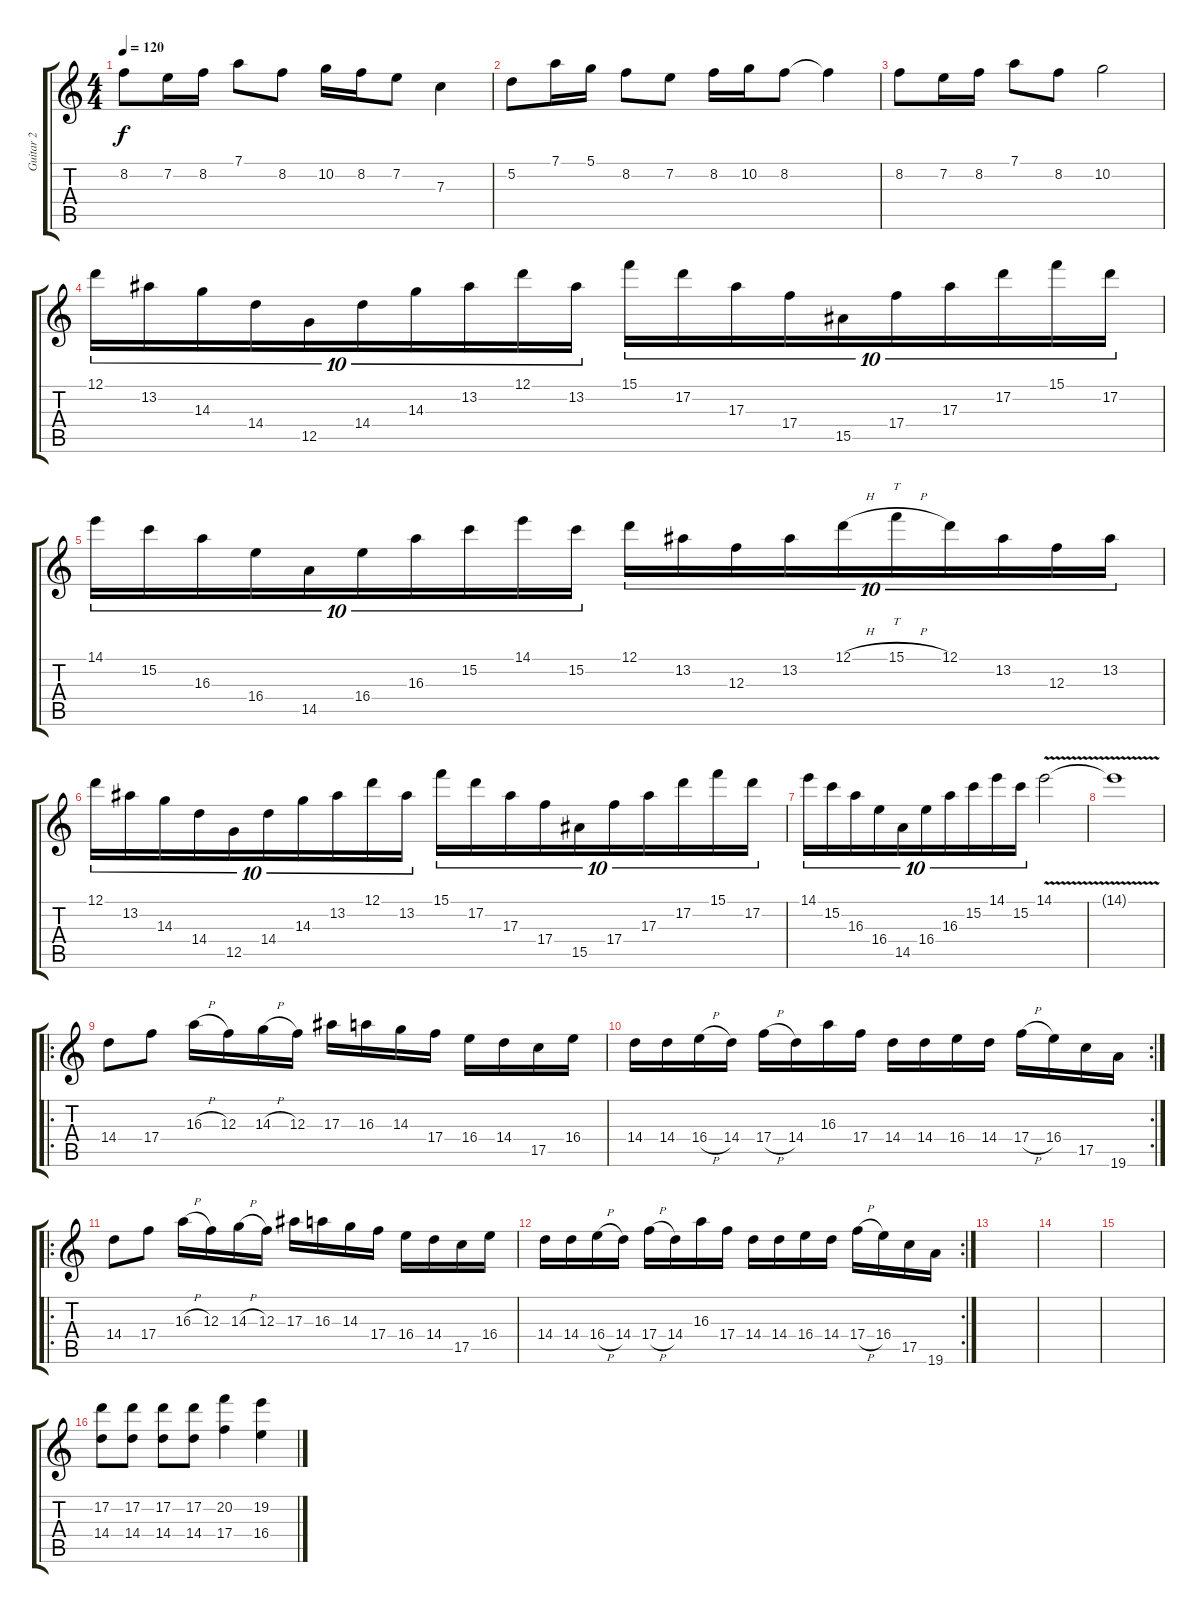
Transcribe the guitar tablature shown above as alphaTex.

\track ("Guitar 2" "Guitar 2") {instrument acousticguitarsteel}
\staff {score tabs}
\tuning (D4 A3 F3 C3 G2 D2) {hide}
\ts (4 4)
\tempo 120
\clef g2
\ks c
8.2.8{dy f} 7.2.16 8.2.16 7.1.8 8.2.8 10.2.16 8.2.16 7.2.8 7.3.4 |
5.2.8 7.1.16 5.1.16 8.2.8 7.2.8 8.2.16 10.2.16 8.2.8 8.2{t}.4 |
8.2.8 7.2.16 8.2.16 7.1.8 8.2.8 10.2.2 |
12.1.16{tu (10 8)} 13.2.16{tu (10 8)} 14.3.16{tu (10 8)} 14.4.16{tu (10 8)} 12.5.16{tu (10 8)} 14.4.16{tu (10 8)} 14.3.16{tu (10 8)} 13.2.16{tu (10 8)} 12.1.16{tu (10 8)} 13.2.16{tu (10 8)} 15.1.16{tu (10 8)} 17.2.16{tu (10 8)} 17.3.16{tu (10 8)} 17.4.16{tu (10 8)} 15.5.16{tu (10 8)} 17.4.16{tu (10 8)} 17.3.16{tu (10 8)} 17.2.16{tu (10 8)} 15.1.16{tu (10 8)} 17.2.16{tu (10 8)} |
14.1.16{tu (10 8)} 15.2.16{tu (10 8)} 16.3.16{tu (10 8)} 16.4.16{tu (10 8)} 14.5.16{tu (10 8)} 16.4.16{tu (10 8)} 16.3.16{tu (10 8)} 15.2.16{tu (10 8)} 14.1.16{tu (10 8)} 15.2.16{tu (10 8)} 12.1.16{tu (10 8)} 13.2.16{tu (10 8)} 12.3.16{tu (10 8)} 13.2.16{tu (10 8)} 12.1{h}.16{tu (10 8)} 15.1{h}.16{tt tu (10 8)} 12.1.16{tu (10 8)} 13.2.16{tu (10 8)} 12.3.16{tu (10 8)} 13.2.16{tu (10 8)} |
12.1.16{tu (10 8)} 13.2.16{tu (10 8)} 14.3.16{tu (10 8)} 14.4.16{tu (10 8)} 12.5.16{tu (10 8)} 14.4.16{tu (10 8)} 14.3.16{tu (10 8)} 13.2.16{tu (10 8)} 12.1.16{tu (10 8)} 13.2.16{tu (10 8)} 15.1.16{tu (10 8)} 17.2.16{tu (10 8)} 17.3.16{tu (10 8)} 17.4.16{tu (10 8)} 15.5.16{tu (10 8)} 17.4.16{tu (10 8)} 17.3.16{tu (10 8)} 17.2.16{tu (10 8)} 15.1.16{tu (10 8)} 17.2.16{tu (10 8)} |
14.1.16{tu (10 8)} 15.2.16{tu (10 8)} 16.3.16{tu (10 8)} 16.4.16{tu (10 8)} 14.5.16{tu (10 8)} 16.4.16{tu (10 8)} 16.3.16{tu (10 8)} 15.2.16{tu (10 8)} 14.1.16{tu (10 8)} 15.2.16{tu (10 8)} 14.1{v}.2 |
14.1{t}.1 |
\ro
14.4.8 17.4.8 16.3{h}.16 12.3.16 14.3{h}.16 12.3.16 17.3.16 16.3.16 14.3.16 17.4.16 16.4.16 14.4.16 17.5.16 16.4.16 |
\rc 2
14.4.16 14.4.16 16.4{h}.16 14.4.16 17.4{h}.16 14.4.16 16.3.16 17.4.16 14.4.16 14.4.16 16.4.16 14.4.16 17.4{h}.16 16.4.16 17.5.16 19.6.16 |
\ro
14.4.8 17.4.8 16.3{h}.16 12.3.16 14.3{h}.16 12.3.16 17.3.16 16.3.16 14.3.16 17.4.16 16.4.16 14.4.16 17.5.16 16.4.16 |
\rc 2
14.4.16 14.4.16 16.4{h}.16 14.4.16 17.4{h}.16 14.4.16 16.3.16 17.4.16 14.4.16 14.4.16 16.4.16 14.4.16 17.4{h}.16 16.4.16 17.5.16 19.6.16 |
|
|
|
(17.2 14.4).8 (17.2 14.4).8 (17.2 14.4).8 (17.2 14.4).8 (20.2 17.4).4 (19.2 16.4).4
